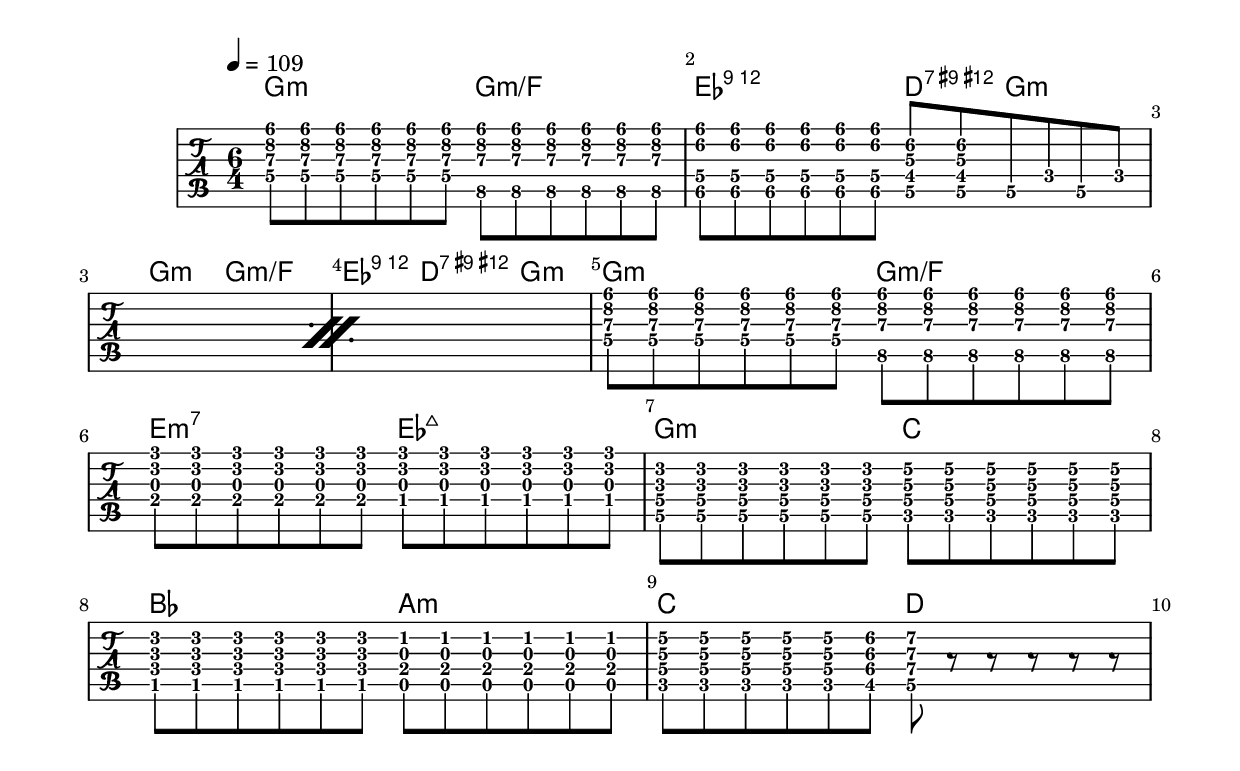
\version "2.20.0"

\include "../../../../macros/macros.ly"
\version "2.20.0"

song_tempo = 109



bar_ema= {
\repeat     unfold 6 { < g\4 d'\3 g'\2 bes'\1>8 }
\repeat     unfold 6 { < f\5 d'\3 g'\2 bes'\1>8 }

}

bar_emb= {
\repeat     unfold 6 { < ees\5 g\4 f'\2 bes'\1>8 }
\repeat     unfold 2 { < d\5 fis\4 c'\3 f'\2>8 }
d8\5 f8\4 d8\5 f8\4
}

bar_six= {
\repeat unfold 6 {  <e\4 g\3 d'\2 g'\1>8 }
\repeat unfold 6 {  <ees\4 g\3 d'\2 g'\1>8 }
}

bar_sept={
\repeat unfold 6 {  <d\5 g\4 bes\3 d'\2>8 }
\repeat unfold 6 {  <c\5 g\4 c'\3 e'\2 >8 }
}

bar_huit={
\repeat unfold 6 {  <bes,\5 f\4 bes\3 d'\2>8 }
\repeat unfold 6 {  <a,\5 e\4 g\3 c'\2 >8 }
}

bar_neuf={
\repeat unfold 5 {  <c\5 g\4 c'\3 e'\2>8 }
<des\5 aes\4 des'\3 f'\2>8
<d\5 a\4 d'\3 fis'\2>8
r8 r8 r8 r8 r8
}

lead = {
\time 6/4

  \absolute  {
    \override Score.SpacingSpanner.shortest-duration-space = #4.0

    \repeat percent 2 {\bar_ema     \bar_emb }
    \bar_ema |
    \bar_six |
    \bar_sept |
    \bar_huit |
    \bar_neuf |
}
}

rhythmbar = {
}

rhythm = {
\time 6/8
  \absolute  {
    \override Score.SpacingSpanner.shortest-duration-space = #4.0
}
}

song_chords = {
    \time 6/8
    \chordmode {
        g2.:m    f2.:m  c   g:sus4  f  e
    }
}

drumbar =  \drummode {  bd8 r8 r8 sn8 r8 r8 }

drumbars = {
\time 6/8
\repeat unfold 24 \drumbar |
}


drumbarhh =  \drummode {
  hihat8
  hihat8
  hihat8
  hihat8
  hihat8
  hihat8


}

drumbarshh = {

\repeat unfold 24 { \drumbarhh }

}



song_chords = \chordmode {
\time 6/4
g2.:m g2.:m/f | ees2.:9.12 d4:7.9+.12+ g2:m |
g2.:m g2.:m/f | ees2.:9.12 d4:7.9+.12+ g2:m |
g2.:m g2.:m/f | e2.:m7 ees2.:7+ |
g2.:m c2.|
bes2. a2.:m |
c2. d2. |

}



\paper {
    #(include-special-characters)
    indent = 15\mm
    line-width = 180\mm
    oddHeaderMarkup = ""
    evenHeaderMarkup = ""
    oddFooterMarkup = ""
    evenFooterMarkup = ""

    #(add-text-replacements!
    '(
    ("100" . "hundred")
    ("dpi" . "dots per inch")
    ))

}


\score {
    <<

    \new ChordNames {
        \song_chords
    }

    \new TabStaff {
        \tempo 4 = \song_tempo
        \tabFullNotation
        \override Score.BarNumber.break-visibility = ##(#t #t #t)
        \lead
    }

    >>

    \layout {}
}

